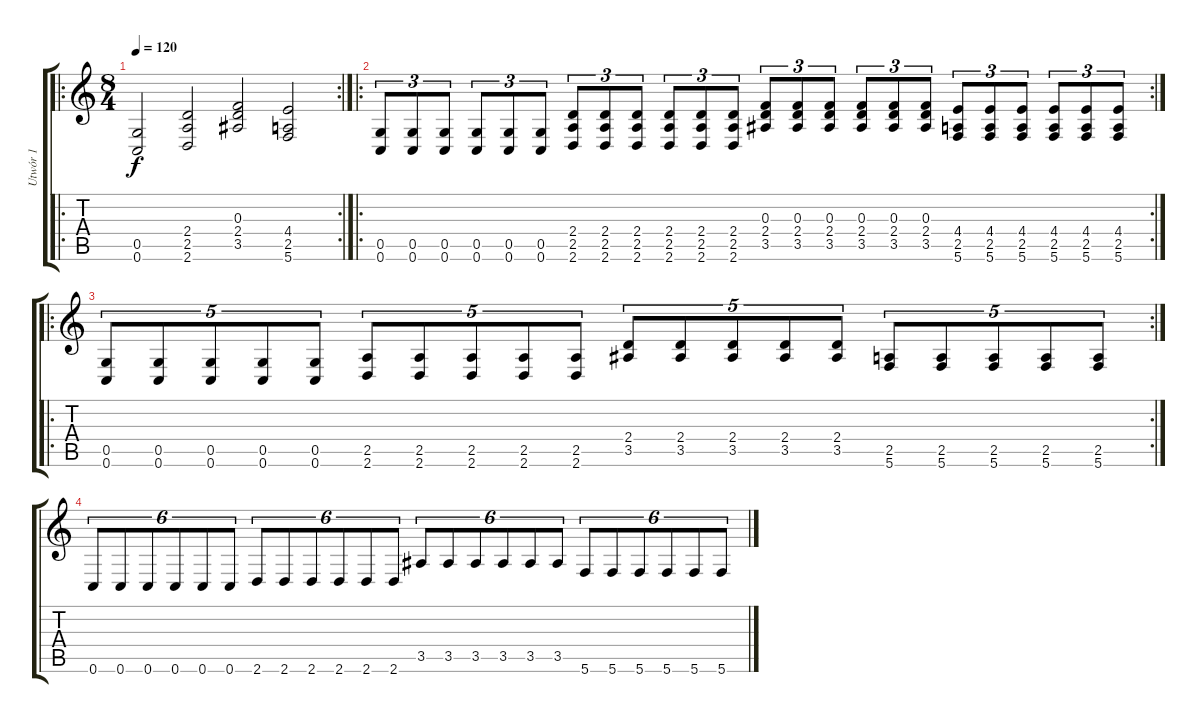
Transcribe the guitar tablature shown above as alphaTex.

\track ("Utwór 1" "Utwór 1") {instrument distortionguitar}
\staff {score tabs}
\tuning (D4 A3 F3 C3 G2 C2) {hide}
\ro
\rc 2
\ts (8 4)
\tempo 120
\clef g2
\ks c
(0.5 0.6).2{dy f instrument distortionguitar} (2.4 2.5 2.6).2 (0.3 2.4 3.5).2 (4.4 2.5 5.6).2 |
\ro
\rc 2
(0.5 0.6).8{tu (3 2)} (0.5 0.6).8{tu (3 2)} (0.5 0.6).8{tu (3 2)} (0.5 0.6).8{tu (3 2)} (0.5 0.6).8{tu (3 2)} (0.5 0.6).8{tu (3 2)} (2.4 2.5 2.6).8{tu (3 2)} (2.4 2.5 2.6).8{tu (3 2)} (2.4 2.5 2.6).8{tu (3 2)} (2.4 2.5 2.6).8{tu (3 2)} (2.4 2.5 2.6).8{tu (3 2)} (2.4 2.5 2.6).8{tu (3 2)} (0.3 2.4 3.5).8{tu (3 2)} (0.3 2.4 3.5).8{tu (3 2)} (0.3 2.4 3.5).8{tu (3 2)} (0.3 2.4 3.5).8{tu (3 2)} (0.3 2.4 3.5).8{tu (3 2)} (0.3 2.4 3.5).8{tu (3 2)} (4.4 2.5 5.6).8{tu (3 2)} (4.4 2.5 5.6).8{tu (3 2)} (4.4 2.5 5.6).8{tu (3 2)} (4.4 2.5 5.6).8{tu (3 2)} (4.4 2.5 5.6).8{tu (3 2)} (4.4 2.5 5.6).8{tu (3 2)} |
\ro
\rc 2
(0.5 0.6).8{tu (5 4)} (0.5 0.6).8{tu (5 4)} (0.5 0.6).8{tu (5 4)} (0.5 0.6).8{tu (5 4)} (0.5 0.6).8{tu (5 4)} (2.5 2.6).8{tu (5 4)} (2.5 2.6).8{tu (5 4)} (2.5 2.6).8{tu (5 4)} (2.5 2.6).8{tu (5 4)} (2.5 2.6).8{tu (5 4)} (2.4 3.5).8{tu (5 4)} (2.4 3.5).8{tu (5 4)} (2.4 3.5).8{tu (5 4)} (2.4 3.5).8{tu (5 4)} (2.4 3.5).8{tu (5 4)} (2.5 5.6).8{tu (5 4)} (2.5 5.6).8{tu (5 4)} (2.5 5.6).8{tu (5 4)} (2.5 5.6).8{tu (5 4)} (2.5 5.6).8{tu (5 4)} |
0.6.8{tu (6 4)} 0.6.8{tu (6 4)} 0.6.8{tu (6 4)} 0.6.8{tu (6 4)} 0.6.8{tu (6 4)} 0.6.8{tu (6 4)} 2.6.8{tu (6 4)} 2.6.8{tu (6 4)} 2.6.8{tu (6 4)} 2.6.8{tu (6 4)} 2.6.8{tu (6 4)} 2.6.8{tu (6 4)} 3.5.8{tu (6 4)} 3.5.8{tu (6 4)} 3.5.8{tu (6 4)} 3.5.8{tu (6 4)} 3.5.8{tu (6 4)} 3.5.8{tu (6 4)} 5.6.8{tu (6 4)} 5.6.8{tu (6 4)} 5.6.8{tu (6 4)} 5.6.8{tu (6 4)} 5.6.8{tu (6 4)} 5.6.8{tu (6 4)}
